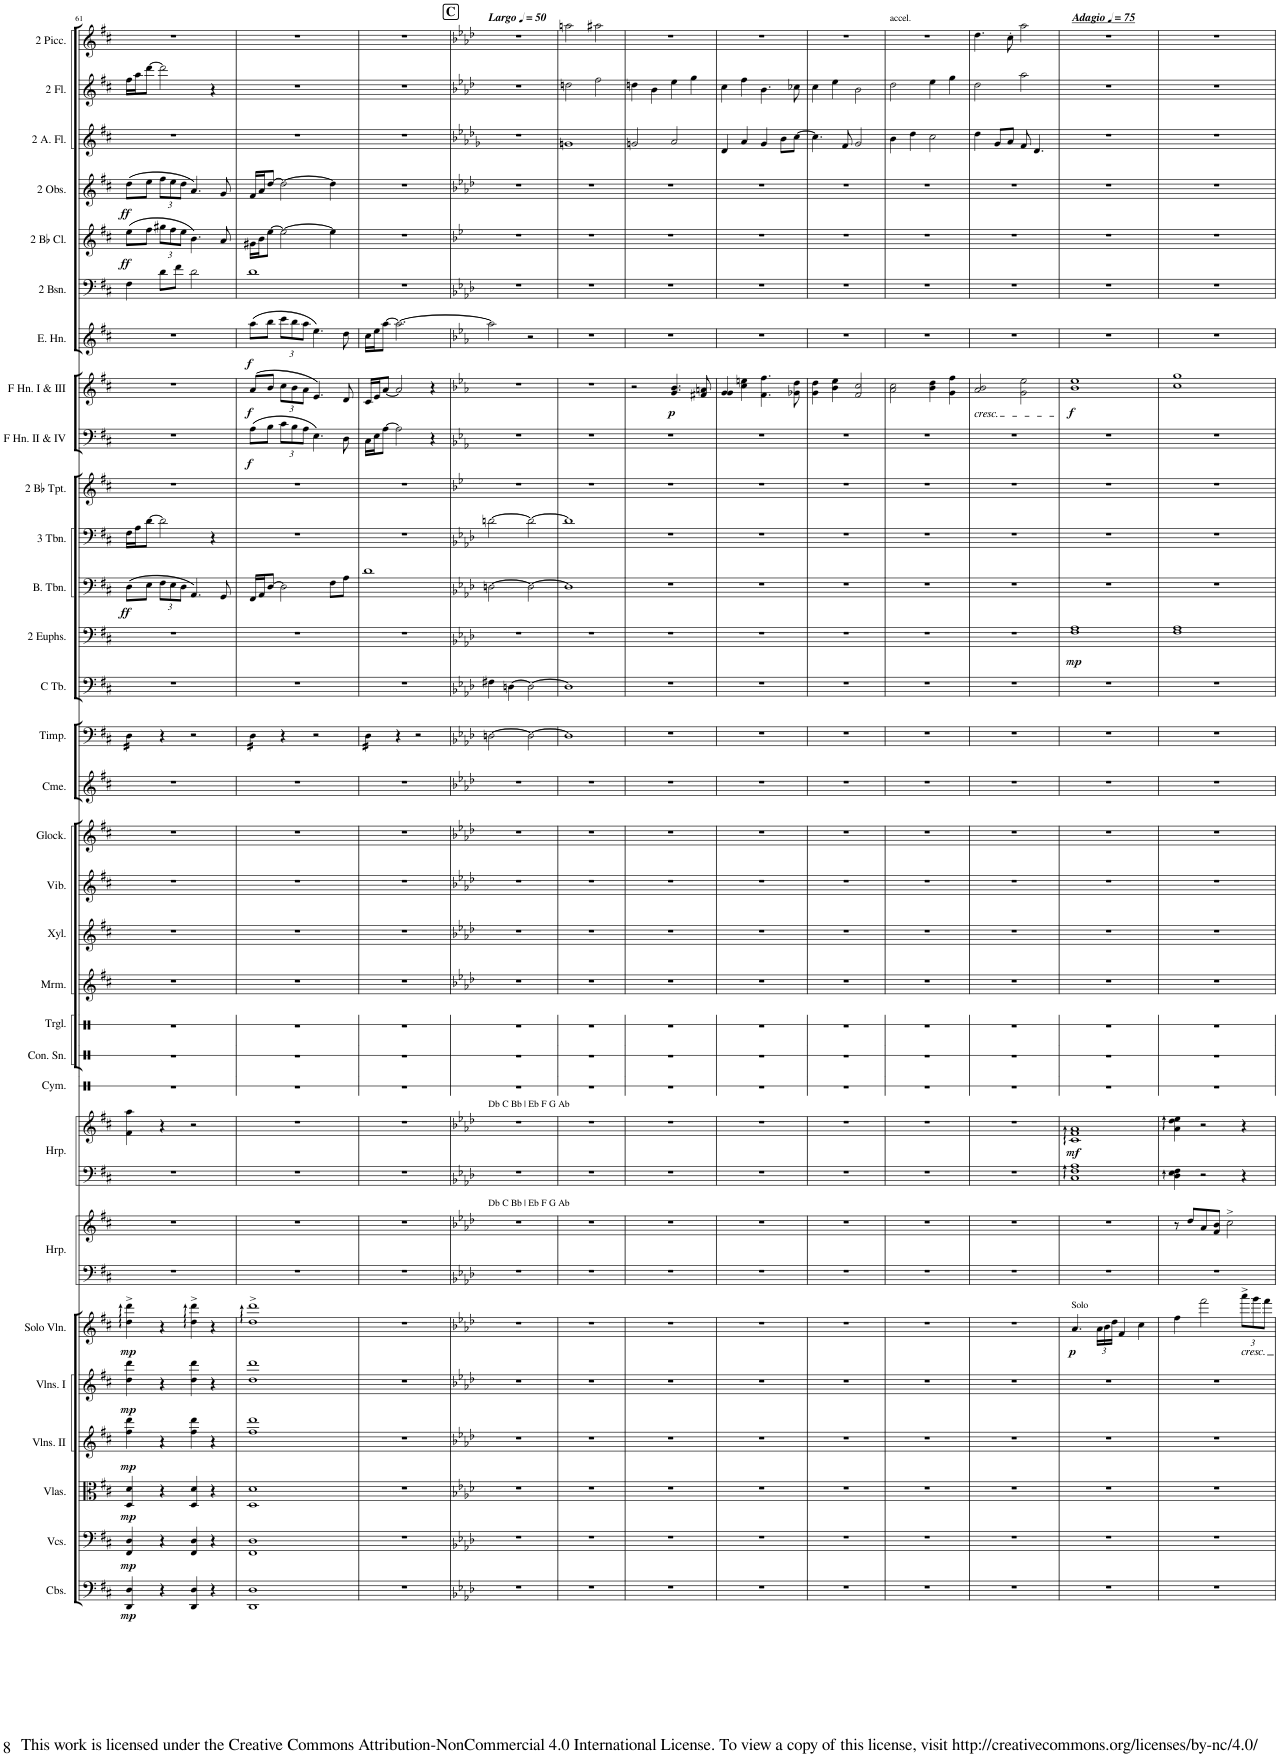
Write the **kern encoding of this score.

**kern	**dynam	**kern	**dynam	**kern	**dynam	**kern	**dynam	**kern	**dynam	**kern	**dynam	**kern	**kern	**kern	**kern	**dynam	**kern	**kern	**kern	**kern	**kern	**kern	**kern	**kern	**kern	**kern	**kern	**dynam	**kern	**dynam	**kern	**kern	**kern	**dynam	**kern	**dynam	**kern	**dynam	**kern	**kern	**dynam	**kern	**dynam	**kern	**kern	**kern
*part31	*part31	*part30	*part30	*part29	*part29	*part28	*part28	*part27	*part27	*part26	*part26	*part25	*part25	*part24	*part24	*part24	*part23	*part22	*part21	*part20	*part19	*part18	*part17	*part16	*part15	*part14	*part13	*part13	*part12	*part12	*part11	*part10	*part9	*part9	*part8	*part8	*part7	*part7	*part6	*part5	*part5	*part4	*part4	*part3	*part2	*part1
*staff33	*staff33	*staff32	*staff32	*staff31	*staff31	*staff30	*staff30	*staff29	*staff29	*staff28	*staff28	*staff27	*staff26	*staff25	*staff24	*staff24/25	*staff23	*staff22	*staff21	*staff20	*staff19	*staff18	*staff17	*staff16	*staff15	*staff14	*staff13	*staff13	*staff12	*staff12	*staff11	*staff10	*staff9	*staff9	*staff8	*staff8	*staff7	*staff7	*staff6	*staff5	*staff5	*staff4	*staff4	*staff3	*staff2	*staff1
*I"Contrabasses	*	*I"Violoncellos	*	*I"Violas	*	*I"Violino II	*	*I"Violins I	*	*I"Solo Violin	*	*I"Harp	*	*I"Harp	*	*	*I"Cymbal	*I"Concert Snare Drum	*I"Triangle	*I"Marimba	*I"Xylophone	*I"Vibraphone	*I"Glockenspiel	*I"Chromatic Chimes	*I"Timpani	*I"C Tuba	*I"2 Euphoniums	*	*I"Bass Trombone	*	*I"3 Trombone	*I"2 Bb Trumpets	*I"Horn in F II &amp; IV	*	*I"Horn in F I &amp; III	*	*I"English Horn	*	*I"2 Bassoons	*I"2 Bb Clarinets	*	*I"2 Oboes	*	*I"2 Alto Flutes	*I"2 Flutes	*I"2 Piccolo
*I'Cbs.	*	*I'Vcs.	*	*I'Vlas.	*	*	*	*I'Vlns. I	*	*I'Solo Vln.	*	*I'Hrp.	*	*I'Hrp.	*	*	*I'Cym.	*I'Con. Sn.	*I'Trgl.	*I'Mrm.	*I'Xyl.	*I'Vib.	*I'Glock.	*I'Cme.	*I'Timp.	*I'C Tb.	*I'2 Euphs.	*	*I'B. Tbn.	*	*I'3 Tbn.	*I'2 Bb Tpt.	*	*	*	*	*I'E. Hn.	*	*I'2 Bsn.	*I'2 Bb Cl.	*	*I'2 Obs.	*	*I'2 A. Fl.	*I'2 Fl.	*I'2 Picc.
!!LO:PB:g=z
*clefF4	*	*clefF4	*	*clefC3	*	*clefG2	*	*clefG2	*	*clefG2	*	*clefF4	*clefG2	*clefF4	*clefG2	*	*clefX	*clefX	*clefX	*clefG2	*clefG2	*clefG2	*clefG2	*clefG2	*clefF4	*clefF4	*clefF4	*	*clefF4	*	*clefF4	*clefG2	*clefF4	*	*clefG2	*	*clefG2	*	*clefF4	*clefG2	*	*clefG2	*	*clefG2	*clefG2	*clefG2
*Trd7c12	*	*	*	*	*	*	*	*	*	*	*	*	*	*	*	*	*	*	*	*	*Trd-7c-12	*	*Trd-14c-24	*	*	*	*	*	*	*	*	*Trd1c2	*Trd4c7	*	*Trd4c7	*	*Trd4c7	*	*	*Trd1c2	*	*	*	*Trd3c5	*	*Trd-7c-12
*k[f#c#]	*	*k[f#c#]	*	*k[f#c#]	*	*k[f#c#]	*	*k[f#c#]	*	*k[f#c#]	*	*k[f#c#]	*k[f#c#]	*k[f#c#]	*k[f#c#]	*	*k[]	*k[]	*k[]	*k[f#c#]	*k[f#c#]	*k[f#c#]	*k[f#c#]	*k[f#c#]	*k[f#c#]	*k[f#c#]	*k[f#c#]	*	*k[f#c#]	*	*k[f#c#]	*k[f#c#]	*k[f#c#]	*	*k[f#c#]	*	*k[f#c#]	*	*k[f#c#]	*k[f#c#]	*	*k[f#c#]	*	*k[f#c#]	*k[f#c#]	*k[f#c#]
*M4/4	*	*M4/4	*	*M4/4	*	*M4/4	*	*M4/4	*	*M4/4	*	*M4/4	*M4/4	*M4/4	*M4/4	*	*M4/4	*M4/4	*M4/4	*M4/4	*M4/4	*M4/4	*M4/4	*M4/4	*M4/4	*M4/4	*M4/4	*	*M4/4	*	*M4/4	*M4/4	*M4/4	*	*M4/4	*	*M4/4	*	*M4/4	*M4/4	*	*M4/4	*	*M4/4	*M4/4	*M4/4
=61	=61	=61	=61	=61	=61	=61	=61	=61	=61	=61	=61	=61	=61	=61	=61	=61	=61	=61	=61	=61	=61	=61	=61	=61	=61	=61	=61	=61	=61	=61	=61	=61	=61	=61	=61	=61	=61	=61	=61	=61	=61	=61	=61	=61	=61	=61
!	!LO:DY:b	!	!LO:DY:b	!	!LO:DY:b	!	!LO:DY:b	!	!LO:DY:b	!	!LO:DY:b	!	!	!	!	!	!	!	!	!	!	!	!	!	!	!	!	!	!	!LO:DY:b	!	!	!	!	!	!	!	!	!	!	!LO:DY:b	!	!LO:DY:b	!	!	!
*	*	*	*	*	*	*	*	*	*	*	*	*	*	*	*	*	*	*	*	*	*	*	*	*	*tremolo	*	*	*	*	*	*	*	*	*	*	*	*	*	*	*	*	*	*	*	*	*
4DD/ 4D/	mp	4FF#/ 4D/	mp	4D/ 4d/	mp	4ff#\ 4ddd\	mp	4dd\ 4ddd\	mp	4dd\^ 4ddd\^	mp	1r	1r	1r	4f#\ 4aa\	.	1r	1r	1r	1r	1r	1r	1r	1r	16D\LL	1r	1r	.	(8D\L	ff	16F#\LL	1r	1r	.	1r	.	1r	.	4F#\	(8ee\L	ff	(8dd\L	ff	1r	16ff#\LL	1r
.	.	.	.	.	.	.	.	.	.	.	.	.	.	.	.	.	.	.	.	.	.	.	.	.	16D\	.	.	.	.	.	16A\J	.	.	.	.	.	.	.	.	.	.	.	.	.	16aa\J	.
.	.	.	.	.	.	.	.	.	.	.	.	.	.	.	.	.	.	.	.	.	.	.	.	.	16D\	.	.	.	8E\J	.	[8d\J	.	.	.	.	.	.	.	.	8ff#\J	.	8ee\J	.	.	[8ddd\J	.
.	.	.	.	.	.	.	.	.	.	.	.	.	.	.	.	.	.	.	.	.	.	.	.	.	16D\JJ	.	.	.	.	.	.	.	.	.	.	.	.	.	.	.	.	.	.	.	.	.
*	*	*	*	*	*	*	*	*	*	*	*	*	*	*	*	*	*	*	*	*	*	*	*	*	*	*	*	*	*Xbrackettup	*	*	*	*	*	*	*	*	*	*	*Xbrackettup	*	*Xbrackettup	*	*	*	*
4r	.	4r	.	4r	.	4r	.	4r	.	4r	.	.	.	.	4r	.	.	.	.	.	.	.	.	.	4r	.	.	.	12F#\L	.	2d\]	.	.	.	.	.	.	.	8d\L	12gg#X\L	.	12ff#\L	.	.	2ddd\]	.
.	.	.	.	.	.	.	.	.	.	.	.	.	.	.	.	.	.	.	.	.	.	.	.	.	.	.	.	.	12E\	.	.	.	.	.	.	.	.	.	.	12ff#\	.	12ee\	.	.	.	.
.	.	.	.	.	.	.	.	.	.	.	.	.	.	.	.	.	.	.	.	.	.	.	.	.	.	.	.	.	.	.	.	.	.	.	.	.	.	.	8f#\J	.	.	.	.	.	.	.
.	.	.	.	.	.	.	.	.	.	.	.	.	.	.	.	.	.	.	.	.	.	.	.	.	.	.	.	.	12D\J	.	.	.	.	.	.	.	.	.	.	12ee\J	.	12dd\J	.	.	.	.
4DD/ 4D/	.	4FF#/ 4D/	.	4D/ 4d/	.	4ff#\ 4ddd\	.	4dd\ 4ddd\	.	4dd\^ 4ddd\^	.	.	.	.	2r	.	.	.	.	.	.	.	.	.	2r	.	.	.	4.AA/)	.	.	.	.	.	.	.	.	.	2d\	4.b\)	.	4.a/)	.	.	.	.
4r	.	4r	.	4r	.	4r	.	4r	.	4r	.	.	.	.	.	.	.	.	.	.	.	.	.	.	.	.	.	.	.	.	4r	.	.	.	.	.	.	.	.	.	.	.	.	.	4r	.
.	.	.	.	.	.	.	.	.	.	.	.	.	.	.	.	.	.	.	.	.	.	.	.	.	.	.	.	.	8GG/	.	.	.	.	.	.	.	.	.	.	8a/	.	8g/	.	.	.	.
=62	=62	=62	=62	=62	=62	=62	=62	=62	=62	=62	=62	=62	=62	=62	=62	=62	=62	=62	=62	=62	=62	=62	=62	=62	=62	=62	=62	=62	=62	=62	=62	=62	=62	=62	=62	=62	=62	=62	=62	=62	=62	=62	=62	=62	=62	=62
!	!	!	!	!	!	!	!	!	!	!	!	!	!	!	!	!	!	!	!	!	!	!	!	!	!	!	!	!	!	!	!	!	!	!LO:DY:b	!	!LO:DY:b	!	!LO:DY:b	!	!	!	!	!	!	!	!
1DD 1D	.	1FF# 1D	.	1D 1d	.	1ff# 1ddd	.	1dd 1ddd	.	1dd^ 1ddd^	.	1r	1r	1r	1r	.	1r	1r	1r	1r	1r	1r	1r	1r	16D\LL	1r	1r	.	16FF#/LL	.	1r	1r	(8A\L	f	(8a/L	f	(8aa\L	f	1d	16g#X\LL	.	16f#/LL	.	1r	1r	1r
.	.	.	.	.	.	.	.	.	.	.	.	.	.	.	.	.	.	.	.	.	.	.	.	.	16D\	.	.	.	16AA/J	.	.	.	.	.	.	.	.	.	.	16b\J	.	16a/J	.	.	.	.
.	.	.	.	.	.	.	.	.	.	.	.	.	.	.	.	.	.	.	.	.	.	.	.	.	16D\	.	.	.	[8D/J	.	.	.	8B\J	.	8b/J	.	8bb\J	.	.	[8ee\J	.	[8dd/J	.	.	.	.
.	.	.	.	.	.	.	.	.	.	.	.	.	.	.	.	.	.	.	.	.	.	.	.	.	16D\JJ	.	.	.	.	.	.	.	.	.	.	.	.	.	.	.	.	.	.	.	.	.
*	*	*	*	*	*	*	*	*	*	*	*	*	*	*	*	*	*	*	*	*	*	*	*	*	*	*	*	*	*	*	*	*	*Xbrackettup	*	*Xbrackettup	*	*Xbrackettup	*	*	*	*	*	*	*	*	*
.	.	.	.	.	.	.	.	.	.	.	.	.	.	.	.	.	.	.	.	.	.	.	.	.	4r	.	.	.	2D\]	.	.	.	12c#\L	.	12cc#\L	.	12ccc#\L	.	.	2ee\_	.	2dd\_	.	.	.	.
.	.	.	.	.	.	.	.	.	.	.	.	.	.	.	.	.	.	.	.	.	.	.	.	.	.	.	.	.	.	.	.	.	12B\	.	12b\	.	12bb\	.	.	.	.	.	.	.	.	.
.	.	.	.	.	.	.	.	.	.	.	.	.	.	.	.	.	.	.	.	.	.	.	.	.	.	.	.	.	.	.	.	.	12A\J	.	12a\J	.	12aa\J	.	.	.	.	.	.	.	.	.
.	.	.	.	.	.	.	.	.	.	.	.	.	.	.	.	.	.	.	.	.	.	.	.	.	2r	.	.	.	.	.	.	.	4.E\)	.	4.e/)	.	4.ee\)	.	.	.	.	.	.	.	.	.
.	.	.	.	.	.	.	.	.	.	.	.	.	.	.	.	.	.	.	.	.	.	.	.	.	.	.	.	.	8F#\L	.	.	.	.	.	.	.	.	.	.	4ee\]	.	4dd\]	.	.	.	.
.	.	.	.	.	.	.	.	.	.	.	.	.	.	.	.	.	.	.	.	.	.	.	.	.	.	.	.	.	8A\J	.	.	.	8D\	.	8d/	.	8dd\	.	.	.	.	.	.	.	.	.
=63	=63	=63	=63	=63	=63	=63	=63	=63	=63	=63	=63	=63	=63	=63	=63	=63	=63	=63	=63	=63	=63	=63	=63	=63	=63	=63	=63	=63	=63	=63	=63	=63	=63	=63	=63	=63	=63	=63	=63	=63	=63	=63	=63	=63	=63	=63
1r	.	1r	.	1r	.	1r	.	1r	.	1r	.	1r	1r	1r	1r	.	1r	1r	1r	1r	1r	1r	1r	1r	16D\LL	1r	1r	.	1d	.	1r	1r	16C#\LL	.	16c#/LL	.	16cc#\LL	.	1r	1r	.	1r	.	1r	1r	1r
.	.	.	.	.	.	.	.	.	.	.	.	.	.	.	.	.	.	.	.	.	.	.	.	.	16D\	.	.	.	.	.	.	.	16E\J	.	16e/J	.	16ee\J	.	.	.	.	.	.	.	.	.
.	.	.	.	.	.	.	.	.	.	.	.	.	.	.	.	.	.	.	.	.	.	.	.	.	16D\	.	.	.	.	.	.	.	[8A\J	.	[8a/J	.	[8aa\J	.	.	.	.	.	.	.	.	.
.	.	.	.	.	.	.	.	.	.	.	.	.	.	.	.	.	.	.	.	.	.	.	.	.	16D\JJ	.	.	.	.	.	.	.	.	.	.	.	.	.	.	.	.	.	.	.	.	.
*	*	*	*	*	*	*	*	*	*	*	*	*	*	*	*	*	*	*	*	*	*	*	*	*	*Xtremolo	*	*	*	*	*	*	*	*	*	*	*	*	*	*	*	*	*	*	*	*	*
.	.	.	.	.	.	.	.	.	.	.	.	.	.	.	.	.	.	.	.	.	.	.	.	.	4r	.	.	.	.	.	.	.	2A\]	.	2a/]	.	2.aa\_	.	.	.	.	.	.	.	.	.
.	.	.	.	.	.	.	.	.	.	.	.	.	.	.	.	.	.	.	.	.	.	.	.	.	2r	.	.	.	.	.	.	.	.	.	.	.	.	.	.	.	.	.	.	.	.	.
.	.	.	.	.	.	.	.	.	.	.	.	.	.	.	.	.	.	.	.	.	.	.	.	.	.	.	.	.	.	.	.	.	4r	.	4r	.	.	.	.	.	.	.	.	.	.	.
=64	=64	=64	=64	=64	=64	=64	=64	=64	=64	=64	=64	=64	=64	=64	=64	=64	=64	=64	=64	=64	=64	=64	=64	=64	=64	=64	=64	=64	=64	=64	=64	=64	=64	=64	=64	=64	=64	=64	=64	=64	=64	=64	=64	=64	=64	=64
!!LO:REH:place=s1:a:B:cj:fs=14:t=C
*k[b-e-a-d-]	*	*k[b-e-a-d-]	*	*k[b-e-a-d-]	*	*k[b-e-a-d-]	*	*k[b-e-a-d-]	*	*k[b-e-a-d-]	*	*k[b-e-a-d-]	*k[b-e-a-d-]	*k[b-e-a-d-]	*k[b-e-a-d-]	*	*	*	*	*k[b-e-a-d-]	*k[b-e-a-d-]	*k[b-e-a-d-]	*k[b-e-a-d-]	*k[b-e-a-d-]	*k[b-e-a-d-]	*k[b-e-a-d-]	*k[b-e-a-d-]	*	*k[b-e-a-d-]	*	*k[b-e-a-d-]	*k[b-e-]	*k[b-e-a-]	*	*k[b-e-a-]	*	*k[b-e-a-]	*	*k[b-e-a-d-]	*k[b-e-]	*	*k[b-e-a-d-]	*	*k[b-e-a-d-g-]	*k[b-e-a-d-]	*k[b-e-a-d-]
*	*	*	*	*	*	*	*	*	*	*	*	*	*	*	*	*	*	*	*	*	*	*	*	*	*	*	*	*	*	*	*	*	*	*	*	*	*	*	*	*	*	*	*	*	*	*MM50
!	!	!	!	!	!	!	!	!	!	!	!	!	!	!	!	!	!	!	!	!	!	!	!	!	!	!	!	!	!	!	!	!	!	!	!	!	!	!	!	!	!	!	!	!	!	!LO:TX:a:Bi:t=Largo
!	!	!	!	!	!	!	!	!	!	!	!	!	!	!	!LO:TX:a:t=Db C Bb | Eb F G Ab	!	!	!	!	!	!	!	!	!	!	!	!	!	!	!	!	!	!	!	!	!	!	!	!	!	!	!	!	!	!	!
!	!	!	!	!	!	!	!	!	!	!	!	!	!LO:TX:a:t=Db C Bb | Eb F G Ab	!	!	!	!	!	!	!	!	!	!	!	!	!	!	!	!	!	!	!	!	!	!	!	!	!	!	!	!	!	!	!	!	!
1r	.	1r	.	1r	.	1r	.	1r	.	1r	.	1r	1r	1r	1r	.	1r	1r	1r	1r	1r	1r	1r	1r	[2Dn\	4F#X\	1r	.	[2Dn\	.	[2dn\	1r	1r	.	1r	.	2aa\]	.	1r	1r	.	1r	.	1r	1r	1r
.	.	.	.	.	.	.	.	.	.	.	.	.	.	.	.	.	.	.	.	.	.	.	.	.	.	[4Dn\	.	.	.	.	.	.	.	.	.	.	.	.	.	.	.	.	.	.	.	.
.	.	.	.	.	.	.	.	.	.	.	.	.	.	.	.	.	.	.	.	.	.	.	.	.	2D\_	2D\_	.	.	2D\_	.	2d\_	.	.	.	.	.	2r	.	.	.	.	.	.	.	.	.
=65	=65	=65	=65	=65	=65	=65	=65	=65	=65	=65	=65	=65	=65	=65	=65	=65	=65	=65	=65	=65	=65	=65	=65	=65	=65	=65	=65	=65	=65	=65	=65	=65	=65	=65	=65	=65	=65	=65	=65	=65	=65	=65	=65	=65	=65	=65
1r	.	1r	.	1r	.	1r	.	1r	.	1r	.	1r	1r	1r	1r	.	1r	1r	1r	1r	1r	1r	1r	1r	1D]	1D]	1r	.	1D]	.	1d]	1r	1r	.	1r	.	1r	.	1r	1r	.	1r	.	1gn	2ddn\	2aan\
.	.	.	.	.	.	.	.	.	.	.	.	.	.	.	.	.	.	.	.	.	.	.	.	.	.	.	.	.	.	.	.	.	.	.	.	.	.	.	.	.	.	.	.	.	2ff\	2aa#X\
=66	=66	=66	=66	=66	=66	=66	=66	=66	=66	=66	=66	=66	=66	=66	=66	=66	=66	=66	=66	=66	=66	=66	=66	=66	=66	=66	=66	=66	=66	=66	=66	=66	=66	=66	=66	=66	=66	=66	=66	=66	=66	=66	=66	=66	=66	=66
1r	.	1r	.	1r	.	1r	.	1r	.	1r	.	1r	1r	1r	1r	.	1r	1r	1r	1r	1r	1r	1r	1r	1r	1r	1r	.	1r	.	1r	1r	1r	.	2r	.	1r	.	1r	1r	.	1r	.	2gn/	4ddn\	1r
.	.	.	.	.	.	.	.	.	.	.	.	.	.	.	.	.	.	.	.	.	.	.	.	.	.	.	.	.	.	.	.	.	.	.	.	.	.	.	.	.	.	.	.	.	4b-\	.
!	!	!	!	!	!	!	!	!	!	!	!	!	!	!	!	!	!	!	!	!	!	!	!	!	!	!	!	!	!	!	!	!	!	!	!	!LO:DY:b	!	!	!	!	!	!	!	!	!	!
.	.	.	.	.	.	.	.	.	.	.	.	.	.	.	.	.	.	.	.	.	.	.	.	.	.	.	.	.	.	.	.	.	.	.	4.g/ 4.b-/	p	.	.	.	.	.	.	.	2a-/	4ee-\	.
.	.	.	.	.	.	.	.	.	.	.	.	.	.	.	.	.	.	.	.	.	.	.	.	.	.	.	.	.	.	.	.	.	.	.	.	.	.	.	.	.	.	.	.	.	4gg\	.
.	.	.	.	.	.	.	.	.	.	.	.	.	.	.	.	.	.	.	.	.	.	.	.	.	.	.	.	.	.	.	.	.	.	.	8f#X/ 8an/	.	.	.	.	.	.	.	.	.	.	.
=67	=67	=67	=67	=67	=67	=67	=67	=67	=67	=67	=67	=67	=67	=67	=67	=67	=67	=67	=67	=67	=67	=67	=67	=67	=67	=67	=67	=67	=67	=67	=67	=67	=67	=67	=67	=67	=67	=67	=67	=67	=67	=67	=67	=67	=67	=67
1r	.	1r	.	1r	.	1r	.	1r	.	1r	.	1r	1r	1r	1r	.	1r	1r	1r	1r	1r	1r	1r	1r	1r	1r	1r	.	1r	.	1r	1r	1r	.	4g/ 4g/	.	1r	.	1r	1r	.	1r	.	4d-/	4cc\	1r
.	.	.	.	.	.	.	.	.	.	.	.	.	.	.	.	.	.	.	.	.	.	.	.	.	.	.	.	.	.	.	.	.	.	.	4cc\ 4een\	.	.	.	.	.	.	.	.	4a-/	4ff\	.
.	.	.	.	.	.	.	.	.	.	.	.	.	.	.	.	.	.	.	.	.	.	.	.	.	.	.	.	.	.	.	.	.	.	.	4.f\ 4.ff\	.	.	.	.	.	.	.	.	4g-/	4.b-\	.
.	.	.	.	.	.	.	.	.	.	.	.	.	.	.	.	.	.	.	.	.	.	.	.	.	.	.	.	.	.	.	.	.	.	.	.	.	.	.	.	.	.	.	.	8b-\L	.	.
.	.	.	.	.	.	.	.	.	.	.	.	.	.	.	.	.	.	.	.	.	.	.	.	.	.	.	.	.	.	.	.	.	.	.	8g-X\ 8dd\	.	.	.	.	.	.	.	.	[8cc\J	8cc-X\	.
=68	=68	=68	=68	=68	=68	=68	=68	=68	=68	=68	=68	=68	=68	=68	=68	=68	=68	=68	=68	=68	=68	=68	=68	=68	=68	=68	=68	=68	=68	=68	=68	=68	=68	=68	=68	=68	=68	=68	=68	=68	=68	=68	=68	=68	=68	=68
1r	.	1r	.	1r	.	1r	.	1r	.	1r	.	1r	1r	1r	1r	.	1r	1r	1r	1r	1r	1r	1r	1r	1r	1r	1r	.	1r	.	1r	1r	1r	.	4g\ 4dd\	.	1r	.	1r	1r	.	1r	.	4.cc\]	4cc\	1r
.	.	.	.	.	.	.	.	.	.	.	.	.	.	.	.	.	.	.	.	.	.	.	.	.	.	.	.	.	.	.	.	.	.	.	4b-\ 4ee-\	.	.	.	.	.	.	.	.	.	4ee-\	.
.	.	.	.	.	.	.	.	.	.	.	.	.	.	.	.	.	.	.	.	.	.	.	.	.	.	.	.	.	.	.	.	.	.	.	.	.	.	.	.	.	.	.	.	8f/	.	.
.	.	.	.	.	.	.	.	.	.	.	.	.	.	.	.	.	.	.	.	.	.	.	.	.	.	.	.	.	.	.	.	.	.	.	2f/ 2cc/	.	.	.	.	.	.	.	.	2g-/	2b-\	.
=69	=69	=69	=69	=69	=69	=69	=69	=69	=69	=69	=69	=69	=69	=69	=69	=69	=69	=69	=69	=69	=69	=69	=69	=69	=69	=69	=69	=69	=69	=69	=69	=69	=69	=69	=69	=69	=69	=69	=69	=69	=69	=69	=69	=69	=69	=69
!	!	!	!	!	!	!	!	!	!	!	!	!	!	!	!	!	!	!	!	!	!	!	!	!	!	!	!	!	!	!	!	!	!	!	!	!	!	!	!	!	!	!	!	!	!	!LO:TX:a:t=accel.
1r	.	1r	.	1r	.	1r	.	1r	.	1r	.	1r	1r	1r	1r	.	1r	1r	1r	1r	1r	1r	1r	1r	1r	1r	1r	.	1r	.	1r	1r	1r	.	2a-\ 2cc\	.	1r	.	1r	1r	.	1r	.	4b-\	2dd-\	1r
.	.	.	.	.	.	.	.	.	.	.	.	.	.	.	.	.	.	.	.	.	.	.	.	.	.	.	.	.	.	.	.	.	.	.	.	.	.	.	.	.	.	.	.	4dd-\	.	.
.	.	.	.	.	.	.	.	.	.	.	.	.	.	.	.	.	.	.	.	.	.	.	.	.	.	.	.	.	.	.	.	.	.	.	4b-\ 4dd\	.	.	.	.	.	.	.	.	2cc\	4ee-\	.
.	.	.	.	.	.	.	.	.	.	.	.	.	.	.	.	.	.	.	.	.	.	.	.	.	.	.	.	.	.	.	.	.	.	.	4g\ 4ff\	.	.	.	.	.	.	.	.	.	4gg\	.
=70	=70	=70	=70	=70	=70	=70	=70	=70	=70	=70	=70	=70	=70	=70	=70	=70	=70	=70	=70	=70	=70	=70	=70	=70	=70	=70	=70	=70	=70	=70	=70	=70	=70	=70	=70	=70	=70	=70	=70	=70	=70	=70	=70	=70	=70	=70
!	!	!	!	!	!	!	!	!	!	!	!	!	!	!	!	!	!	!	!	!	!	!	!	!	!	!	!	!	!	!	!	!	!	!	!LO:TX:b:i:t=cresc.	!	!	!	!	!	!	!	!	!	!	!
1r	.	1r	.	1r	.	1r	.	1r	.	1r	.	1r	1r	1r	1r	.	1r	1r	1r	1r	1r	1r	1r	1r	1r	1r	1r	.	1r	.	1r	1r	1r	.	2a-/ 2b-/	.	1r	.	1r	1r	.	1r	.	4dd-\	2dd-\	4.dd-\
.	.	.	.	.	.	.	.	.	.	.	.	.	.	.	.	.	.	.	.	.	.	.	.	.	.	.	.	.	.	.	.	.	.	.	.	.	.	.	.	.	.	.	.	8g-/L	.	.
.	.	.	.	.	.	.	.	.	.	.	.	.	.	.	.	.	.	.	.	.	.	.	.	.	.	.	.	.	.	.	.	.	.	.	.	.	.	.	.	.	.	.	.	8a-/J	.	8cc'\
.	.	.	.	.	.	.	.	.	.	.	.	.	.	.	.	.	.	.	.	.	.	.	.	.	.	.	.	.	.	.	.	.	.	.	2g\ 2ee-\	.	.	.	.	.	.	.	.	8f/	2aa-\	2aa-\
.	.	.	.	.	.	.	.	.	.	.	.	.	.	.	.	.	.	.	.	.	.	.	.	.	.	.	.	.	.	.	.	.	.	.	.	.	.	.	.	.	.	.	.	4.d-/	.	.
=71	=71	=71	=71	=71	=71	=71	=71	=71	=71	=71	=71	=71	=71	=71	=71	=71	=71	=71	=71	=71	=71	=71	=71	=71	=71	=71	=71	=71	=71	=71	=71	=71	=71	=71	=71	=71	=71	=71	=71	=71	=71	=71	=71	=71	=71	=71
*	*	*	*	*	*	*	*	*	*	*	*	*	*	*	*	*	*	*	*	*	*	*	*	*	*	*	*	*	*	*	*	*	*	*	*	*	*	*	*	*	*	*	*	*	*	*MM75
!	!	!	!	!	!	!	!	!	!	!	!	!	!	!	!	!	!	!	!	!	!	!	!	!	!	!	!	!	!	!	!	!	!	!	!	!	!	!	!	!	!	!	!	!	!	!LO:TX:a:Bi:t=Adagio
!	!	!	!	!	!	!	!	!	!	!LO:TX:a:t=Solo	!	!	!	!	!	!	!	!	!	!	!	!	!	!	!	!	!	!	!	!	!	!	!	!	!	!	!	!	!	!	!	!	!	!	!	!
!	!	!	!	!	!	!	!	!	!	!	!LO:DY:b	!	!	!	!	!LO:DY:b	!	!	!	!	!	!	!	!	!	!	!	!LO:DY:b	!	!	!	!	!	!	!	!LO:DY:b	!	!	!	!	!	!	!	!	!	!
1r	.	1r	.	1r	.	1r	.	1r	.	4.a-/	p	1r	1r	1C 1F 1A-	1c 1f 1a-	mf	1r	1r	1r	1r	1r	1r	1r	1r	1r	1r	1F 1A-	mp	1r	.	1r	1r	1r	.	1b- 1ee-	f	1r	.	1r	1r	.	1r	.	1r	1r	1r
*	*	*	*	*	*	*	*	*	*	*Xbrackettup	*	*	*	*	*	*	*	*	*	*	*	*	*	*	*	*	*	*	*	*	*	*	*	*	*	*	*	*	*	*	*	*	*	*	*	*
.	.	.	.	.	.	.	.	.	.	24a-\LL	.	.	.	.	.	.	.	.	.	.	.	.	.	.	.	.	.	.	.	.	.	.	.	.	.	.	.	.	.	.	.	.	.	.	.	.
.	.	.	.	.	.	.	.	.	.	24b-\	.	.	.	.	.	.	.	.	.	.	.	.	.	.	.	.	.	.	.	.	.	.	.	.	.	.	.	.	.	.	.	.	.	.	.	.
.	.	.	.	.	.	.	.	.	.	24dd-\JJ	.	.	.	.	.	.	.	.	.	.	.	.	.	.	.	.	.	.	.	.	.	.	.	.	.	.	.	.	.	.	.	.	.	.	.	.
.	.	.	.	.	.	.	.	.	.	4f/	.	.	.	.	.	.	.	.	.	.	.	.	.	.	.	.	.	.	.	.	.	.	.	.	.	.	.	.	.	.	.	.	.	.	.	.
.	.	.	.	.	.	.	.	.	.	4cc\	.	.	.	.	.	.	.	.	.	.	.	.	.	.	.	.	.	.	.	.	.	.	.	.	.	.	.	.	.	.	.	.	.	.	.	.
=72	=72	=72	=72	=72	=72	=72	=72	=72	=72	=72	=72	=72	=72	=72	=72	=72	=72	=72	=72	=72	=72	=72	=72	=72	=72	=72	=72	=72	=72	=72	=72	=72	=72	=72	=72	=72	=72	=72	=72	=72	=72	=72	=72	=72	=72	=72
1r	.	1r	.	1r	.	1r	.	1r	.	4ff\	.	1r	8r	4D-\ 4E-\ 4F\	4a-\ 4dd-\ 4ee-\	.	1r	1r	1r	1r	1r	1r	1r	1r	1r	1r	1F 1A-	.	1r	.	1r	1r	1r	.	1cc 1gg	.	1r	.	1r	1r	.	1r	.	1r	1r	1r
.	.	.	.	.	.	.	.	.	.	.	.	.	8dd-/L	.	.	.	.	.	.	.	.	.	.	.	.	.	.	.	.	.	.	.	.	.	.	.	.	.	.	.	.	.	.	.	.	.
.	.	.	.	.	.	.	.	.	.	2fff\	.	.	8a-/	2r	2r	.	.	.	.	.	.	.	.	.	.	.	.	.	.	.	.	.	.	.	.	.	.	.	.	.	.	.	.	.	.	.
.	.	.	.	.	.	.	.	.	.	.	.	.	8f/ 8b-/J	.	.	.	.	.	.	.	.	.	.	.	.	.	.	.	.	.	.	.	.	.	.	.	.	.	.	.	.	.	.	.	.	.
.	.	.	.	.	.	.	.	.	.	.	.	.	2cc^\	.	.	.	.	.	.	.	.	.	.	.	.	.	.	.	.	.	.	.	.	.	.	.	.	.	.	.	.	.	.	.	.	.
!	!	!	!	!	!	!	!	!	!	!LO:TX:b:i:t=cresc.	!	!	!	!	!	!	!	!	!	!	!	!	!	!	!	!	!	!	!	!	!	!	!	!	!	!	!	!	!	!	!	!	!	!	!	!
.	.	.	.	.	.	.	.	.	.	12aaa-^\L	.	.	.	4r	4r	.	.	.	.	.	.	.	.	.	.	.	.	.	.	.	.	.	.	.	.	.	.	.	.	.	.	.	.	.	.	.
.	.	.	.	.	.	.	.	.	.	12ggg\	.	.	.	.	.	.	.	.	.	.	.	.	.	.	.	.	.	.	.	.	.	.	.	.	.	.	.	.	.	.	.	.	.	.	.	.
.	.	.	.	.	.	.	.	.	.	12fff\J	.	.	.	.	.	.	.	.	.	.	.	.	.	.	.	.	.	.	.	.	.	.	.	.	.	.	.	.	.	.	.	.	.	.	.	.
=	=	=	=	=	=	=	=	=	=	=	=	=	=	=	=	=	=	=	=	=	=	=	=	=	=	=	=	=	=	=	=	=	=	=	=	=	=	=	=	=	=	=	=	=	=	=
*-	*-	*-	*-	*-	*-	*-	*-	*-	*-	*-	*-	*-	*-	*-	*-	*-	*-	*-	*-	*-	*-	*-	*-	*-	*-	*-	*-	*-	*-	*-	*-	*-	*-	*-	*-	*-	*-	*-	*-	*-	*-	*-	*-	*-	*-	*-
